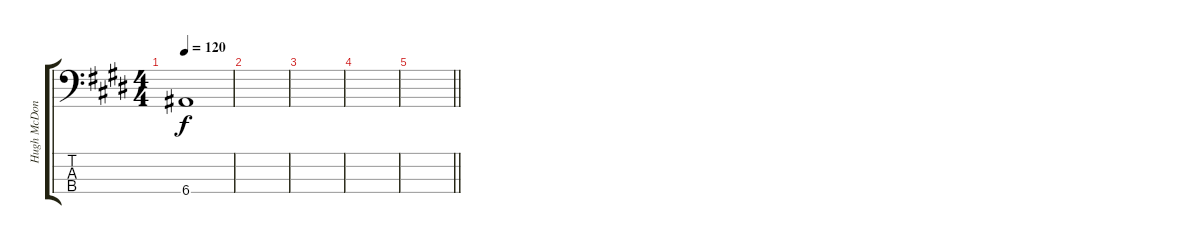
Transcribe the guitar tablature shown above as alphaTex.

\track ("Hugh McDonald (Bass)" "Hugh McDon") {instrument electricbassfinger}
\staff {score tabs}
\tuning (G2 D2 A1 E1) {hide}
\ts (4 4)
\tempo 120
\clef f4
\ks c#minor
6.4.1{dy f} |
|
|
|
\barLineRight lightlight
